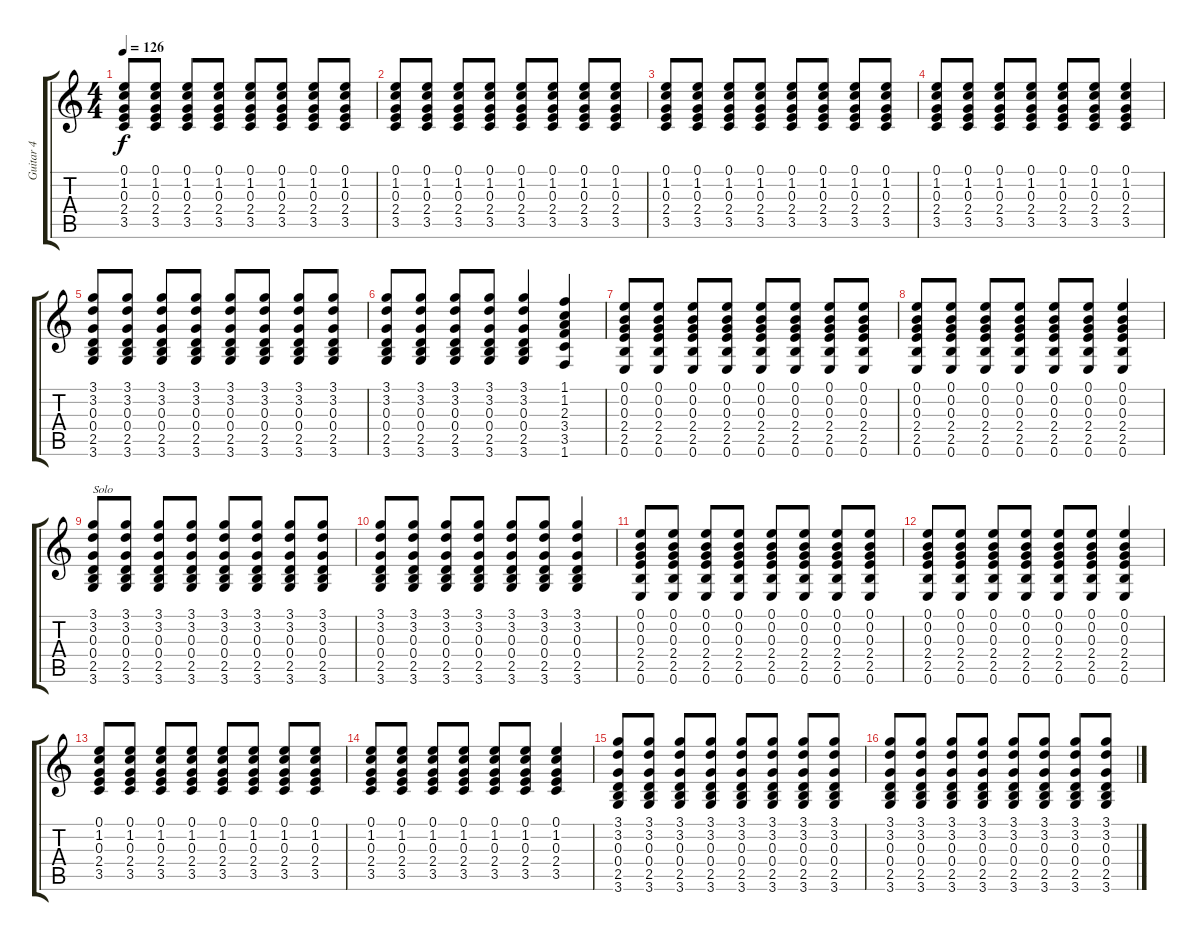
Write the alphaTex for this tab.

\track ("Guitar 4" "Guitar 4") {instrument acousticguitarsteel}
\staff {score tabs}
\tuning (E4 B3 G3 D3 A2 E2) {hide}
\ts (4 4)
\tempo 126
\clef g2
\ks c
(0.1 1.2 0.3 2.4 3.5).8{dy f} (0.1 1.2 0.3 2.4 3.5).8 (0.1 1.2 0.3 2.4 3.5).8 (0.1 1.2 0.3 2.4 3.5).8 (0.1 1.2 0.3 2.4 3.5).8 (0.1 1.2 0.3 2.4 3.5).8 (0.1 1.2 0.3 2.4 3.5).8 (0.1 1.2 0.3 2.4 3.5).8 |
(0.1 1.2 0.3 2.4 3.5).8 (0.1 1.2 0.3 2.4 3.5).8 (0.1 1.2 0.3 2.4 3.5).8 (0.1 1.2 0.3 2.4 3.5).8 (0.1 1.2 0.3 2.4 3.5).8 (0.1 1.2 0.3 2.4 3.5).8 (0.1 1.2 0.3 2.4 3.5).8 (0.1 1.2 0.3 2.4 3.5).8 |
(0.1 1.2 0.3 2.4 3.5).8 (0.1 1.2 0.3 2.4 3.5).8 (0.1 1.2 0.3 2.4 3.5).8 (0.1 1.2 0.3 2.4 3.5).8 (0.1 1.2 0.3 2.4 3.5).8 (0.1 1.2 0.3 2.4 3.5).8 (0.1 1.2 0.3 2.4 3.5).8 (0.1 1.2 0.3 2.4 3.5).8 |
(0.1 1.2 0.3 2.4 3.5).8 (0.1 1.2 0.3 2.4 3.5).8 (0.1 1.2 0.3 2.4 3.5).8 (0.1 1.2 0.3 2.4 3.5).8 (0.1 1.2 0.3 2.4 3.5).8 (0.1 1.2 0.3 2.4 3.5).8 (0.1 1.2 0.3 2.4 3.5).4 |
(3.1 3.2 0.3 0.4 2.5 3.6).8 (3.1 3.2 0.3 0.4 2.5 3.6).8 (3.1 3.2 0.3 0.4 2.5 3.6).8 (3.1 3.2 0.3 0.4 2.5 3.6).8 (3.1 3.2 0.3 0.4 2.5 3.6).8 (3.1 3.2 0.3 0.4 2.5 3.6).8 (3.1 3.2 0.3 0.4 2.5 3.6).8 (3.1 3.2 0.3 0.4 2.5 3.6).8 |
(3.1 3.2 0.3 0.4 2.5 3.6).8 (3.1 3.2 0.3 0.4 2.5 3.6).8 (3.1 3.2 0.3 0.4 2.5 3.6).8 (3.1 3.2 0.3 0.4 2.5 3.6).8 (3.1 3.2 0.3 0.4 2.5 3.6).4 (1.1 1.2 2.3 3.4 3.5 1.6).4 |
(0.1 0.2 0.3 2.4 2.5 0.6).8 (0.1 0.2 0.3 2.4 2.5 0.6).8 (0.1 0.2 0.3 2.4 2.5 0.6).8 (0.1 0.2 0.3 2.4 2.5 0.6).8 (0.1 0.2 0.3 2.4 2.5 0.6).8 (0.1 0.2 0.3 2.4 2.5 0.6).8 (0.1 0.2 0.3 2.4 2.5 0.6).8 (0.1 0.2 0.3 2.4 2.5 0.6).8 |
(0.1 0.2 0.3 2.4 2.5 0.6).8 (0.1 0.2 0.3 2.4 2.5 0.6).8 (0.1 0.2 0.3 2.4 2.5 0.6).8 (0.1 0.2 0.3 2.4 2.5 0.6).8 (0.1 0.2 0.3 2.4 2.5 0.6).8 (0.1 0.2 0.3 2.4 2.5 0.6).8 (0.1 0.2 0.3 2.4 2.5 0.6).4 |
(3.1 3.2 0.3 0.4 2.5 3.6).8{txt "Solo"} (3.1 3.2 0.3 0.4 2.5 3.6).8 (3.1 3.2 0.3 0.4 2.5 3.6).8 (3.1 3.2 0.3 0.4 2.5 3.6).8 (3.1 3.2 0.3 0.4 2.5 3.6).8 (3.1 3.2 0.3 0.4 2.5 3.6).8 (3.1 3.2 0.3 0.4 2.5 3.6).8 (3.1 3.2 0.3 0.4 2.5 3.6).8 |
(3.1 3.2 0.3 0.4 2.5 3.6).8 (3.1 3.2 0.3 0.4 2.5 3.6).8 (3.1 3.2 0.3 0.4 2.5 3.6).8 (3.1 3.2 0.3 0.4 2.5 3.6).8 (3.1 3.2 0.3 0.4 2.5 3.6).8 (3.1 3.2 0.3 0.4 2.5 3.6).8 (3.1 3.2 0.3 0.4 2.5 3.6).4 |
(0.1 0.2 0.3 2.4 2.5 0.6).8 (0.1 0.2 0.3 2.4 2.5 0.6).8 (0.1 0.2 0.3 2.4 2.5 0.6).8 (0.1 0.2 0.3 2.4 2.5 0.6).8 (0.1 0.2 0.3 2.4 2.5 0.6).8 (0.1 0.2 0.3 2.4 2.5 0.6).8 (0.1 0.2 0.3 2.4 2.5 0.6).8 (0.1 0.2 0.3 2.4 2.5 0.6).8 |
(0.1 0.2 0.3 2.4 2.5 0.6).8 (0.1 0.2 0.3 2.4 2.5 0.6).8 (0.1 0.2 0.3 2.4 2.5 0.6).8 (0.1 0.2 0.3 2.4 2.5 0.6).8 (0.1 0.2 0.3 2.4 2.5 0.6).8 (0.1 0.2 0.3 2.4 2.5 0.6).8 (0.1 0.2 0.3 2.4 2.5 0.6).4 |
(0.1 1.2 0.3 2.4 3.5).8 (0.1 1.2 0.3 2.4 3.5).8 (0.1 1.2 0.3 2.4 3.5).8 (0.1 1.2 0.3 2.4 3.5).8 (0.1 1.2 0.3 2.4 3.5).8 (0.1 1.2 0.3 2.4 3.5).8 (0.1 1.2 0.3 2.4 3.5).8 (0.1 1.2 0.3 2.4 3.5).8 |
(0.1 1.2 0.3 2.4 3.5).8 (0.1 1.2 0.3 2.4 3.5).8 (0.1 1.2 0.3 2.4 3.5).8 (0.1 1.2 0.3 2.4 3.5).8 (0.1 1.2 0.3 2.4 3.5).8 (0.1 1.2 0.3 2.4 3.5).8 (0.1 1.2 0.3 2.4 3.5).4 |
(3.1 3.2 0.3 0.4 2.5 3.6).8 (3.1 3.2 0.3 0.4 2.5 3.6).8 (3.1 3.2 0.3 0.4 2.5 3.6).8 (3.1 3.2 0.3 0.4 2.5 3.6).8 (3.1 3.2 0.3 0.4 2.5 3.6).8 (3.1 3.2 0.3 0.4 2.5 3.6).8 (3.1 3.2 0.3 0.4 2.5 3.6).8 (3.1 3.2 0.3 0.4 2.5 3.6).8 |
(3.1 3.2 0.3 0.4 2.5 3.6).8 (3.1 3.2 0.3 0.4 2.5 3.6).8 (3.1 3.2 0.3 0.4 2.5 3.6).8 (3.1 3.2 0.3 0.4 2.5 3.6).8 (3.1 3.2 0.3 0.4 2.5 3.6).8 (3.1 3.2 0.3 0.4 2.5 3.6).8 (3.1 3.2 0.3 0.4 2.5 3.6).8 (3.1 3.2 0.3 0.4 2.5 3.6).8
